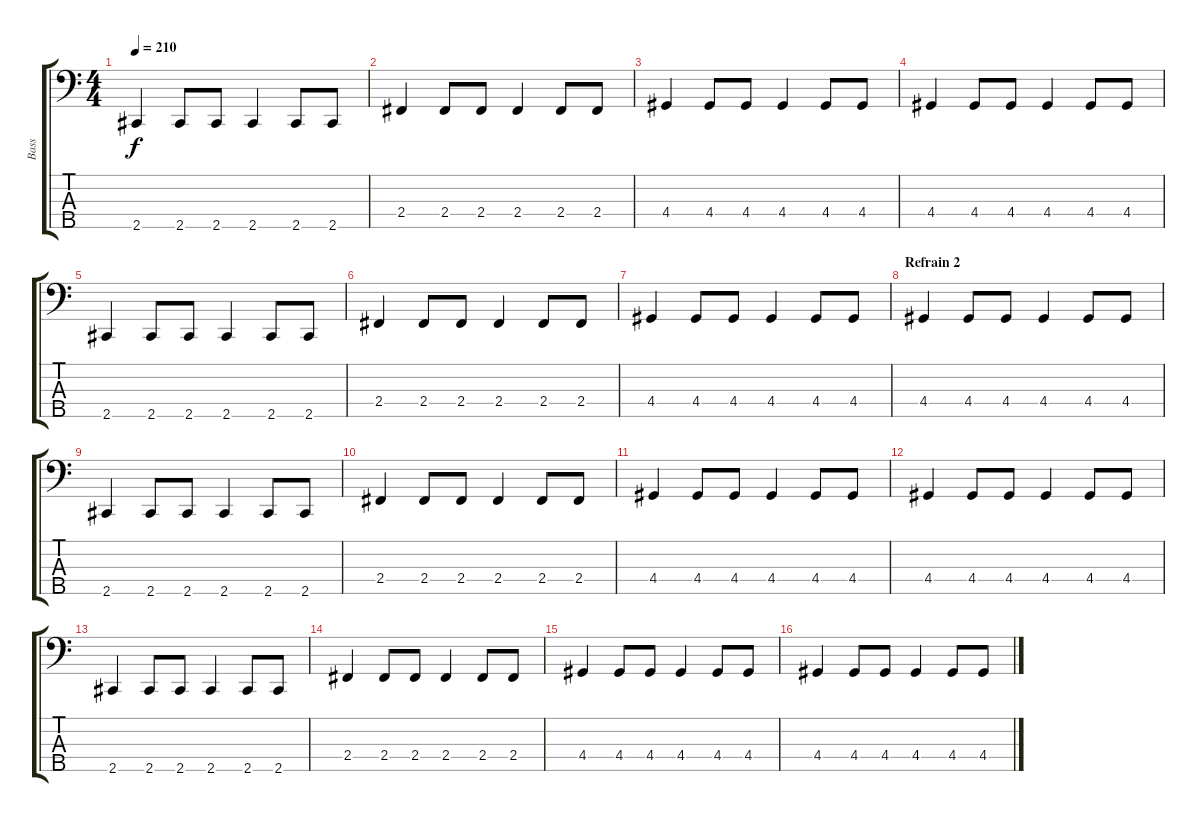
\track ("Bass" "Bass") {instrument electricbasspick}
\staff {score tabs}
\tuning (G2 D2 A1 E1 B0) {hide}
\ts (4 4)
\tempo 210
\clef f4
\ks c
2.5.4{dy f} 2.5.8 2.5.8 2.5.4 2.5.8 2.5.8 |
2.4.4 2.4.8 2.4.8 2.4.4 2.4.8 2.4.8 |
4.4.4 4.4.8 4.4.8 4.4.4 4.4.8 4.4.8 |
4.4.4 4.4.8 4.4.8 4.4.4 4.4.8 4.4.8 |
2.5.4 2.5.8 2.5.8 2.5.4 2.5.8 2.5.8 |
2.4.4 2.4.8 2.4.8 2.4.4 2.4.8 2.4.8 |
4.4.4 4.4.8 4.4.8 4.4.4 4.4.8 4.4.8 |
\section ("" "Refrain 2")
4.4.4 4.4.8 4.4.8 4.4.4 4.4.8 4.4.8 |
2.5.4 2.5.8 2.5.8 2.5.4 2.5.8 2.5.8 |
2.4.4 2.4.8 2.4.8 2.4.4 2.4.8 2.4.8 |
4.4.4 4.4.8 4.4.8 4.4.4 4.4.8 4.4.8 |
4.4.4 4.4.8 4.4.8 4.4.4 4.4.8 4.4.8 |
2.5.4 2.5.8 2.5.8 2.5.4 2.5.8 2.5.8 |
2.4.4 2.4.8 2.4.8 2.4.4 2.4.8 2.4.8 |
4.4.4 4.4.8 4.4.8 4.4.4 4.4.8 4.4.8 |
4.4.4 4.4.8 4.4.8 4.4.4 4.4.8 4.4.8
